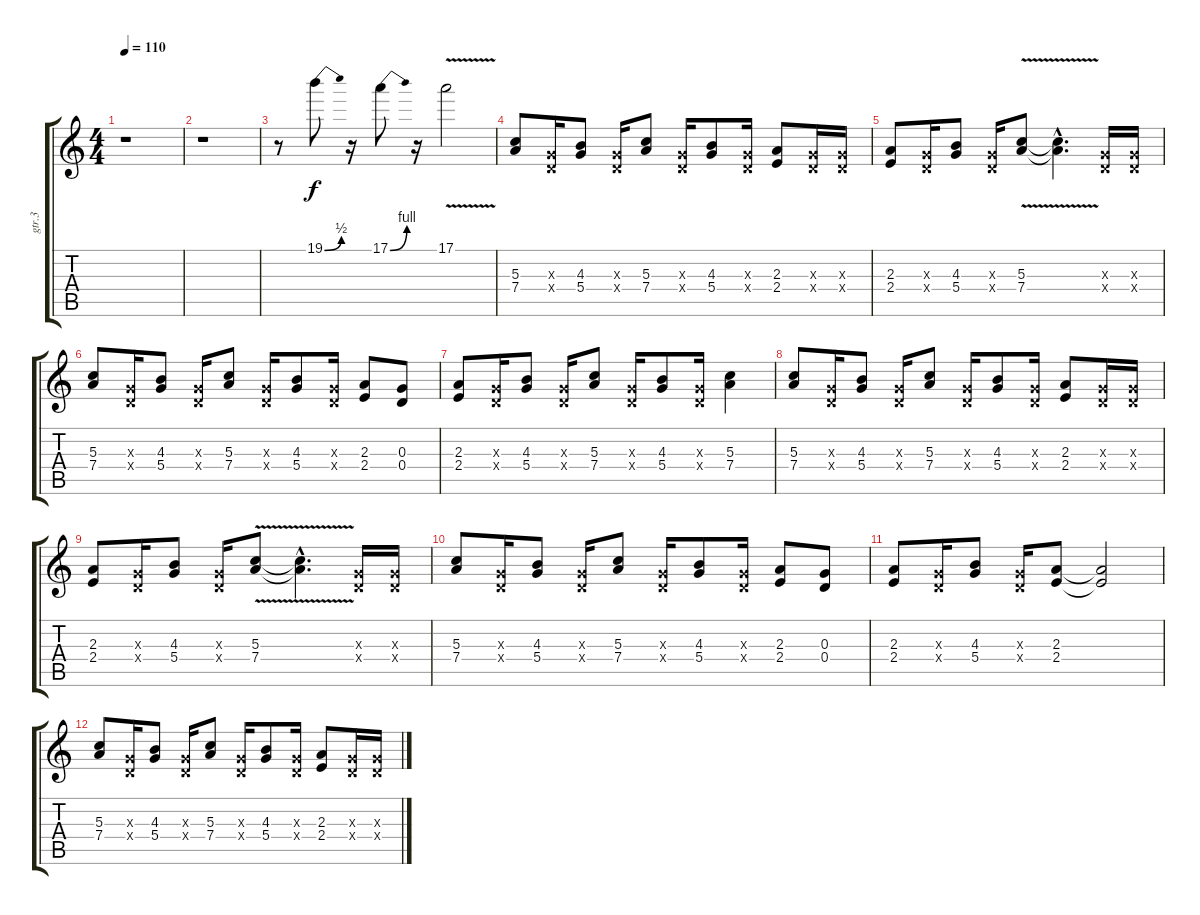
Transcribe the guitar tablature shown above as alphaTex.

\track ("gtr.3" "gtr.3") {instrument electricguitarclean}
\staff {score tabs}
\tuning (E4 B3 G3 D3 A2 E2) {hide}
\ts (4 4)
\tempo 110
\clef g2
\ks c
r.1{dy f} |
r.1 |
r.8 19.1{be (bend 0 0 60 2)}.8 r.16 17.1{be (bend 0 0 60 4)}.8 r.16 17.1{v}.2 |
(5.3 7.4).8 (0.3{x} 0.4{x}).16 (4.3 5.4).8 (0.3{x} 0.4{x}).16 (5.3 7.4).8 (0.3{x} 0.4{x}).16 (4.3 5.4).8 (0.3{x} 0.4{x}).16 (2.3 2.4).8 (0.3{x} 0.4{x}).16 (0.3{x} 0.4{x}).16 |
(2.3 2.4).8 (0.3{x} 0.4{x}).16 (4.3 5.4).8 (0.3{x} 0.4{x}).16 (5.3{v} 7.4{v}).8 (5.3{hac t} 7.4{hac t}).4{d} (0.3{x} 0.4{x}).16 (0.3{x} 0.4{x}).16 |
(5.3 7.4).8 (0.3{x} 0.4{x}).16 (4.3 5.4).8 (0.3{x} 0.4{x}).16 (5.3 7.4).8 (0.3{x} 0.4{x}).16 (4.3 5.4).8 (0.3{x} 0.4{x}).16 (2.3 2.4).8 (0.3 0.4).8 |
(2.3 2.4).8 (0.3{x} 0.4{x}).16 (4.3 5.4).8 (0.3{x} 0.4{x}).16 (5.3 7.4).8 (0.3{x} 0.4{x}).16 (4.3 5.4).8 (0.3{x} 0.4{x}).16 (5.3 7.4).4 |
(5.3 7.4).8 (0.3{x} 0.4{x}).16 (4.3 5.4).8 (0.3{x} 0.4{x}).16 (5.3 7.4).8 (0.3{x} 0.4{x}).16 (4.3 5.4).8 (0.3{x} 0.4{x}).16 (2.3 2.4).8 (0.3{x} 0.4{x}).16 (0.3{x} 0.4{x}).16 |
(2.3 2.4).8{volume 13} (0.3{x} 0.4{x}).16 (4.3 5.4).8 (0.3{x} 0.4{x}).16 (5.3{v} 7.4{v}).8 (5.3{hac t} 7.4{hac t}).4{d} (0.3{x} 0.4{x}).16 (0.3{x} 0.4{x}).16 |
(5.3 7.4).8{volume 10} (0.3{x} 0.4{x}).16 (4.3 5.4).8 (0.3{x} 0.4{x}).16 (5.3 7.4).8 (0.3{x} 0.4{x}).16 (4.3 5.4).8 (0.3{x} 0.4{x}).16 (2.3 2.4).8 (0.3 0.4).8 |
(2.3 2.4).8{volume 5} (0.3{x} 0.4{x}).16 (4.3 5.4).8 (0.3{x} 0.4{x}).16 (2.3 2.4).8 (2.3{t} 2.4{t}).2 |
(5.3 7.4).8{volume 0} (0.3{x} 0.4{x}).16 (4.3 5.4).8 (0.3{x} 0.4{x}).16 (5.3 7.4).8 (0.3{x} 0.4{x}).16 (4.3 5.4).8 (0.3{x} 0.4{x}).16 (2.3 2.4).8 (0.3{x} 0.4{x}).16 (0.3{x} 0.4{x}).16
